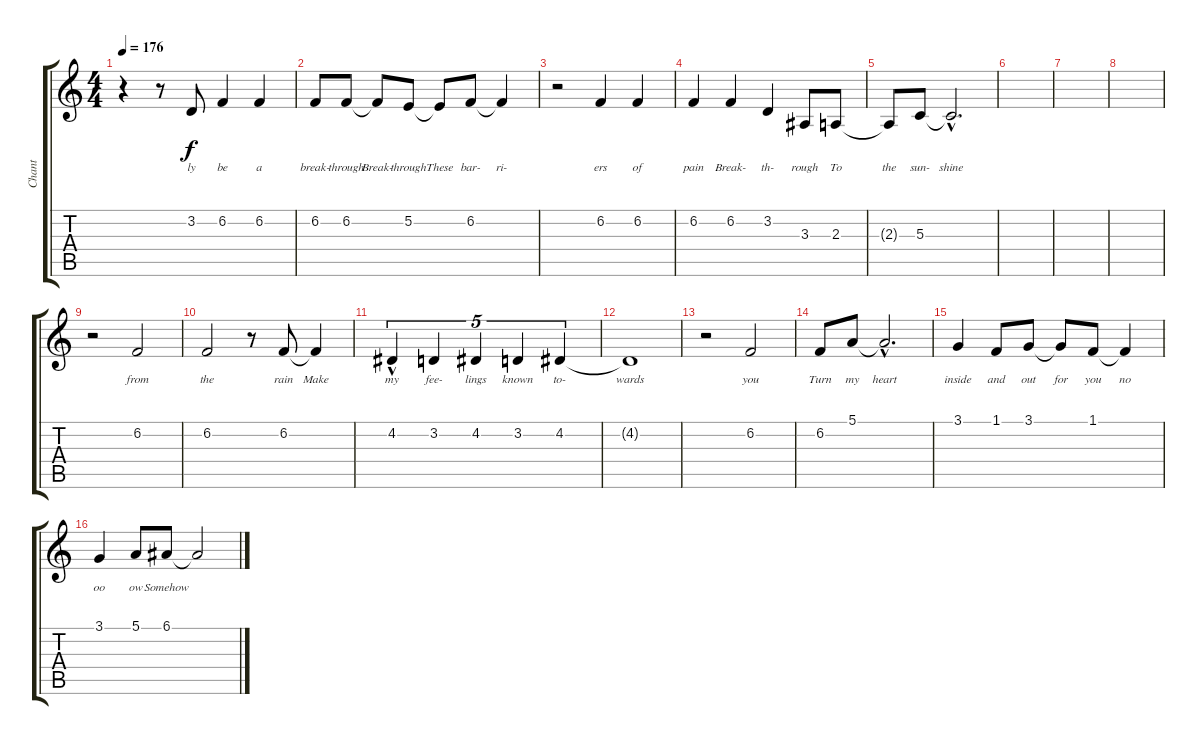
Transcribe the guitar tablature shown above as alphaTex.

\track ("Chant" "Chant") {instrument lead6voice}
\staff {score tabs}
\tuning (E4 B3 G3 D3 A2 E2) {hide}
\ts (4 4)
\tempo 176
\clef g2
\ks c
r.4{dy f} r.8 3.2.8{lyrics (0 "ly") lyrics (1 "") lyrics (2 "") lyrics (3 "") lyrics (4 "")} 6.2.4{lyrics (0 "be") lyrics (1 "") lyrics (2 "") lyrics (3 "") lyrics (4 "")} 6.2.4{lyrics (0 "a") lyrics (1 "") lyrics (2 "") lyrics (3 "") lyrics (4 "")} |
6.2.8{lyrics (0 "break-") lyrics (1 "") lyrics (2 "") lyrics (3 "") lyrics (4 "")} 6.2.8{lyrics (0 "through") lyrics (1 "") lyrics (2 "") lyrics (3 "") lyrics (4 "")} 6.2{t}.8{lyrics (0 "Break-") lyrics (1 "") lyrics (2 "") lyrics (3 "") lyrics (4 "")} 5.2.8{lyrics (0 "through") lyrics (1 "") lyrics (2 "") lyrics (3 "") lyrics (4 "")} 5.2{t}.8{lyrics (0 "These") lyrics (1 "") lyrics (2 "") lyrics (3 "") lyrics (4 "")} 6.2.8{lyrics (0 "bar-") lyrics (1 "") lyrics (2 "") lyrics (3 "") lyrics (4 "")} 6.2{t}.4{lyrics (0 "ri-") lyrics (1 "") lyrics (2 "") lyrics (3 "") lyrics (4 "")} |
r.2 6.2.4{lyrics (0 "ers") lyrics (1 "") lyrics (2 "") lyrics (3 "") lyrics (4 "")} 6.2.4{lyrics (0 "of") lyrics (1 "") lyrics (2 "") lyrics (3 "") lyrics (4 "")} |
6.2.4{lyrics (0 "pain") lyrics (1 "") lyrics (2 "") lyrics (3 "") lyrics (4 "")} 6.2.4{lyrics (0 "Break-") lyrics (1 "") lyrics (2 "") lyrics (3 "") lyrics (4 "")} 3.2.4{lyrics (0 "th-") lyrics (1 "") lyrics (2 "") lyrics (3 "") lyrics (4 "")} 3.3.8{lyrics (0 "rough") lyrics (1 "") lyrics (2 "") lyrics (3 "") lyrics (4 "")} 2.3.8{lyrics (0 "To") lyrics (1 "") lyrics (2 "") lyrics (3 "") lyrics (4 "")} |
2.3{t}.8{lyrics (0 "the") lyrics (1 "") lyrics (2 "") lyrics (3 "") lyrics (4 "")} 5.3.8{lyrics (0 "sun-") lyrics (1 "") lyrics (2 "") lyrics (3 "") lyrics (4 "")} 5.3{hac t}.2{d lyrics (0 "shine") lyrics (1 "") lyrics (2 "") lyrics (3 "") lyrics (4 "")} |
|
|
|
r.2 6.2.2{lyrics (0 "from") lyrics (1 "") lyrics (2 "") lyrics (3 "") lyrics (4 "")} |
6.2.2{lyrics (0 "the") lyrics (1 "") lyrics (2 "") lyrics (3 "") lyrics (4 "")} r.8 6.2.8{lyrics (0 "rain") lyrics (1 "") lyrics (2 "") lyrics (3 "") lyrics (4 "")} 6.2{t}.4{lyrics (0 "Make") lyrics (1 "") lyrics (2 "") lyrics (3 "") lyrics (4 "")} |
4.2{hac}.4{tu (5 4) lyrics (0 "my") lyrics (1 "") lyrics (2 "") lyrics (3 "") lyrics (4 "")} 3.2.4{tu (5 4) lyrics (0 "fee-") lyrics (1 "") lyrics (2 "") lyrics (3 "") lyrics (4 "")} 4.2.4{tu (5 4) lyrics (0 "lings") lyrics (1 "") lyrics (2 "") lyrics (3 "") lyrics (4 "")} 3.2.4{tu (5 4) lyrics (0 "known") lyrics (1 "") lyrics (2 "") lyrics (3 "") lyrics (4 "")} 4.2.4{tu (5 4) lyrics (0 "to-") lyrics (1 "") lyrics (2 "") lyrics (3 "") lyrics (4 "")} |
4.2{t}.1{lyrics (0 "wards") lyrics (1 "") lyrics (2 "") lyrics (3 "") lyrics (4 "")} |
r.2 6.2.2{lyrics (0 "you") lyrics (1 "") lyrics (2 "") lyrics (3 "") lyrics (4 "")} |
6.2.8{lyrics (0 "Turn") lyrics (1 "") lyrics (2 "") lyrics (3 "") lyrics (4 "")} 5.1.8{lyrics (0 "my") lyrics (1 "") lyrics (2 "") lyrics (3 "") lyrics (4 "")} 5.1{hac t}.2{d lyrics (0 "heart") lyrics (1 "") lyrics (2 "") lyrics (3 "") lyrics (4 "")} |
3.1.4{lyrics (0 "inside") lyrics (1 "") lyrics (2 "") lyrics (3 "") lyrics (4 "")} 1.1.8{lyrics (0 "and") lyrics (1 "") lyrics (2 "") lyrics (3 "") lyrics (4 "")} 3.1.8{lyrics (0 "out") lyrics (1 "") lyrics (2 "") lyrics (3 "") lyrics (4 "")} 3.1{t}.8{lyrics (0 "for") lyrics (1 "") lyrics (2 "") lyrics (3 "") lyrics (4 "")} 1.1.8{lyrics (0 "you") lyrics (1 "") lyrics (2 "") lyrics (3 "") lyrics (4 "")} 1.1{t}.4{lyrics (0 "no") lyrics (1 "") lyrics (2 "") lyrics (3 "") lyrics (4 "")} |
3.1.4{lyrics (0 "oo") lyrics (1 "") lyrics (2 "") lyrics (3 "") lyrics (4 "")} 5.1.8{lyrics (0 "ow") lyrics (1 "") lyrics (2 "") lyrics (3 "") lyrics (4 "")} 6.1.8{lyrics (0 "Somehow") lyrics (1 "") lyrics (2 "") lyrics (3 "") lyrics (4 "")} 6.1{t}.2{lyrics (0 "") lyrics (1 "") lyrics (2 "") lyrics (3 "") lyrics (4 "")}
